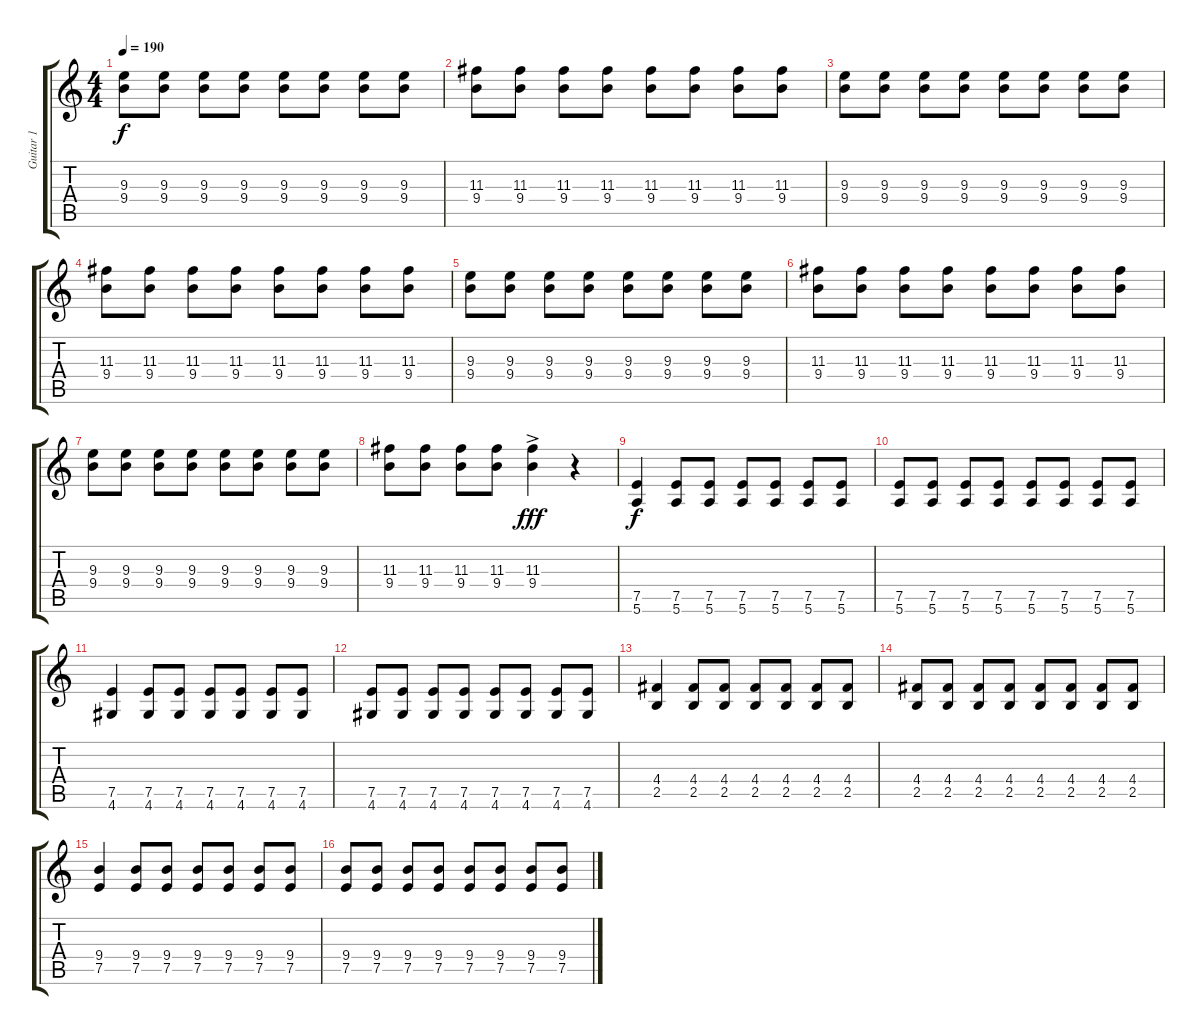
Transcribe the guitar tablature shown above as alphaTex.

\track ("Guitar 1" "Guitar 1") {instrument overdrivenguitar}
\staff {score tabs}
\tuning (E4 B3 G3 D3 A2 E2) {hide}
\ts (4 4)
\tempo 190
\clef g2
\ks c
(9.3 9.4).8{dy f} (9.3 9.4).8 (9.3 9.4).8 (9.3 9.4).8 (9.3 9.4).8 (9.3 9.4).8 (9.3 9.4).8 (9.3 9.4).8 |
(11.3 9.4).8 (11.3 9.4).8 (11.3 9.4).8 (11.3 9.4).8 (11.3 9.4).8 (11.3 9.4).8 (11.3 9.4).8 (11.3 9.4).8 |
(9.3 9.4).8 (9.3 9.4).8 (9.3 9.4).8 (9.3 9.4).8 (9.3 9.4).8 (9.3 9.4).8 (9.3 9.4).8 (9.3 9.4).8 |
(11.3 9.4).8 (11.3 9.4).8 (11.3 9.4).8 (11.3 9.4).8 (11.3 9.4).8 (11.3 9.4).8 (11.3 9.4).8 (11.3 9.4).8 |
(9.3 9.4).8 (9.3 9.4).8 (9.3 9.4).8 (9.3 9.4).8 (9.3 9.4).8 (9.3 9.4).8 (9.3 9.4).8 (9.3 9.4).8 |
(11.3 9.4).8 (11.3 9.4).8 (11.3 9.4).8 (11.3 9.4).8 (11.3 9.4).8 (11.3 9.4).8 (11.3 9.4).8 (11.3 9.4).8 |
(9.3 9.4).8 (9.3 9.4).8 (9.3 9.4).8 (9.3 9.4).8 (9.3 9.4).8 (9.3 9.4).8 (9.3 9.4).8 (9.3 9.4).8 |
(11.3 9.4).8 (11.3 9.4).8 (11.3 9.4).8 (11.3 9.4).8 (11.3 9.4{ac}).4{dy fff} r.4 |
(7.5 5.6).4{dy f} (7.5 5.6).8 (7.5 5.6).8 (7.5 5.6).8 (7.5 5.6).8 (7.5 5.6).8 (7.5 5.6).8 |
(7.5 5.6).8 (7.5 5.6).8 (7.5 5.6).8 (7.5 5.6).8 (7.5 5.6).8 (7.5 5.6).8 (7.5 5.6).8 (7.5 5.6).8 |
(7.5 4.6).4 (7.5 4.6).8 (7.5 4.6).8 (7.5 4.6).8 (7.5 4.6).8 (7.5 4.6).8 (7.5 4.6).8 |
(7.5 4.6).8 (7.5 4.6).8 (7.5 4.6).8 (7.5 4.6).8 (7.5 4.6).8 (7.5 4.6).8 (7.5 4.6).8 (7.5 4.6).8 |
(4.4 2.5).4 (4.4 2.5).8 (4.4 2.5).8 (4.4 2.5).8 (4.4 2.5).8 (4.4 2.5).8 (4.4 2.5).8 |
(4.4 2.5).8 (4.4 2.5).8 (4.4 2.5).8 (4.4 2.5).8 (4.4 2.5).8 (4.4 2.5).8 (4.4 2.5).8 (4.4 2.5).8 |
(9.4 7.5).4 (9.4 7.5).8 (9.4 7.5).8 (9.4 7.5).8 (9.4 7.5).8 (9.4 7.5).8 (9.4 7.5).8 |
(9.4 7.5).8 (9.4 7.5).8 (9.4 7.5).8 (9.4 7.5).8 (9.4 7.5).8 (9.4 7.5).8 (9.4 7.5).8 (9.4 7.5).8
